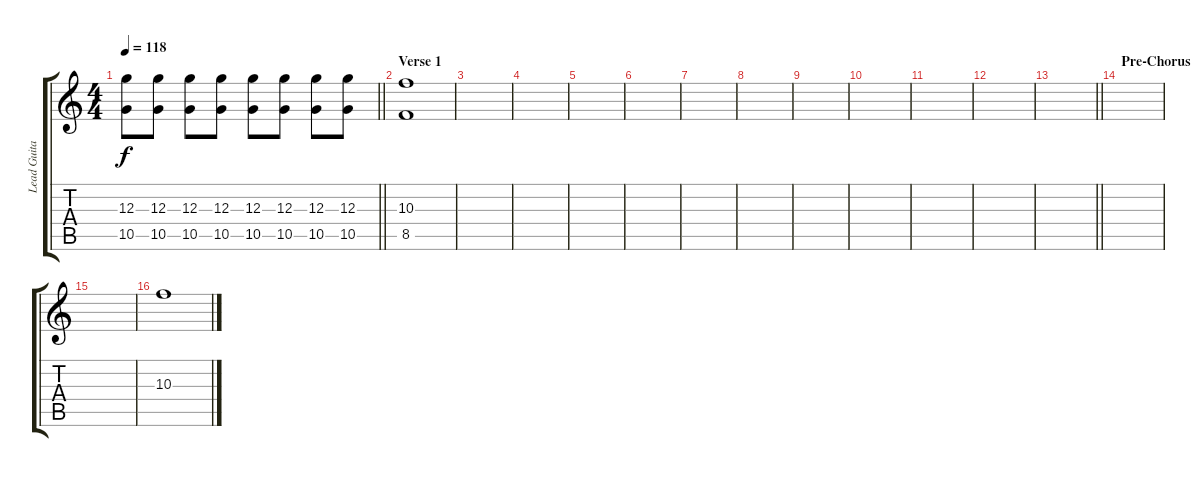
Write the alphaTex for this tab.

\track ("Lead Guitar" "Lead Guita") {instrument overdrivenguitar}
\staff {score tabs}
\tuning (E4 B3 G3 D3 A2 D2) {hide}
\ts (4 4)
\tempo 118
\clef g2
\barLineRight lightlight
\ks c
(12.3 10.5).8{dy f} (12.3 10.5).8 (12.3 10.5).8 (12.3 10.5).8 (12.3 10.5).8 (12.3 10.5).8 (12.3 10.5).8 (12.3 10.5).8 |
\section ("" "Verse 1")
(10.3 8.5).1{volume 0} |
|
|
|
|
|
|
|
|
|
|
\barLineRight lightlight
|
\section ("" "Pre-Chorus")
|
|
10.3.1{volume 14}
